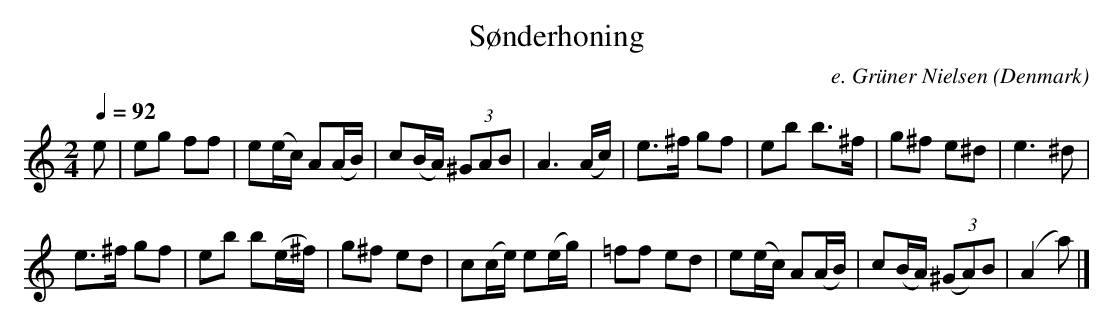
X:1
T:Sønderhoning
C:e. Grüner Nielsen
L:1/8
M:2/4
O:Denmark
Q:1/4=92
K:A minor
e|\
eg ff| e(e/c/) A(A/B/)|c(B/A/) (3^GAB| A3 (A/c/)|\
e>^f gf| eb b>^f| g^f e^d| e3 ^d|
e>^f gf| eb b(e/^f/)| g^f ed| c(c/e/) e(e/g/)|\
=ff ed| e(e/c/) A(A/B/)| c(B/A/) (3(^GA)B| (A2 a) |]
